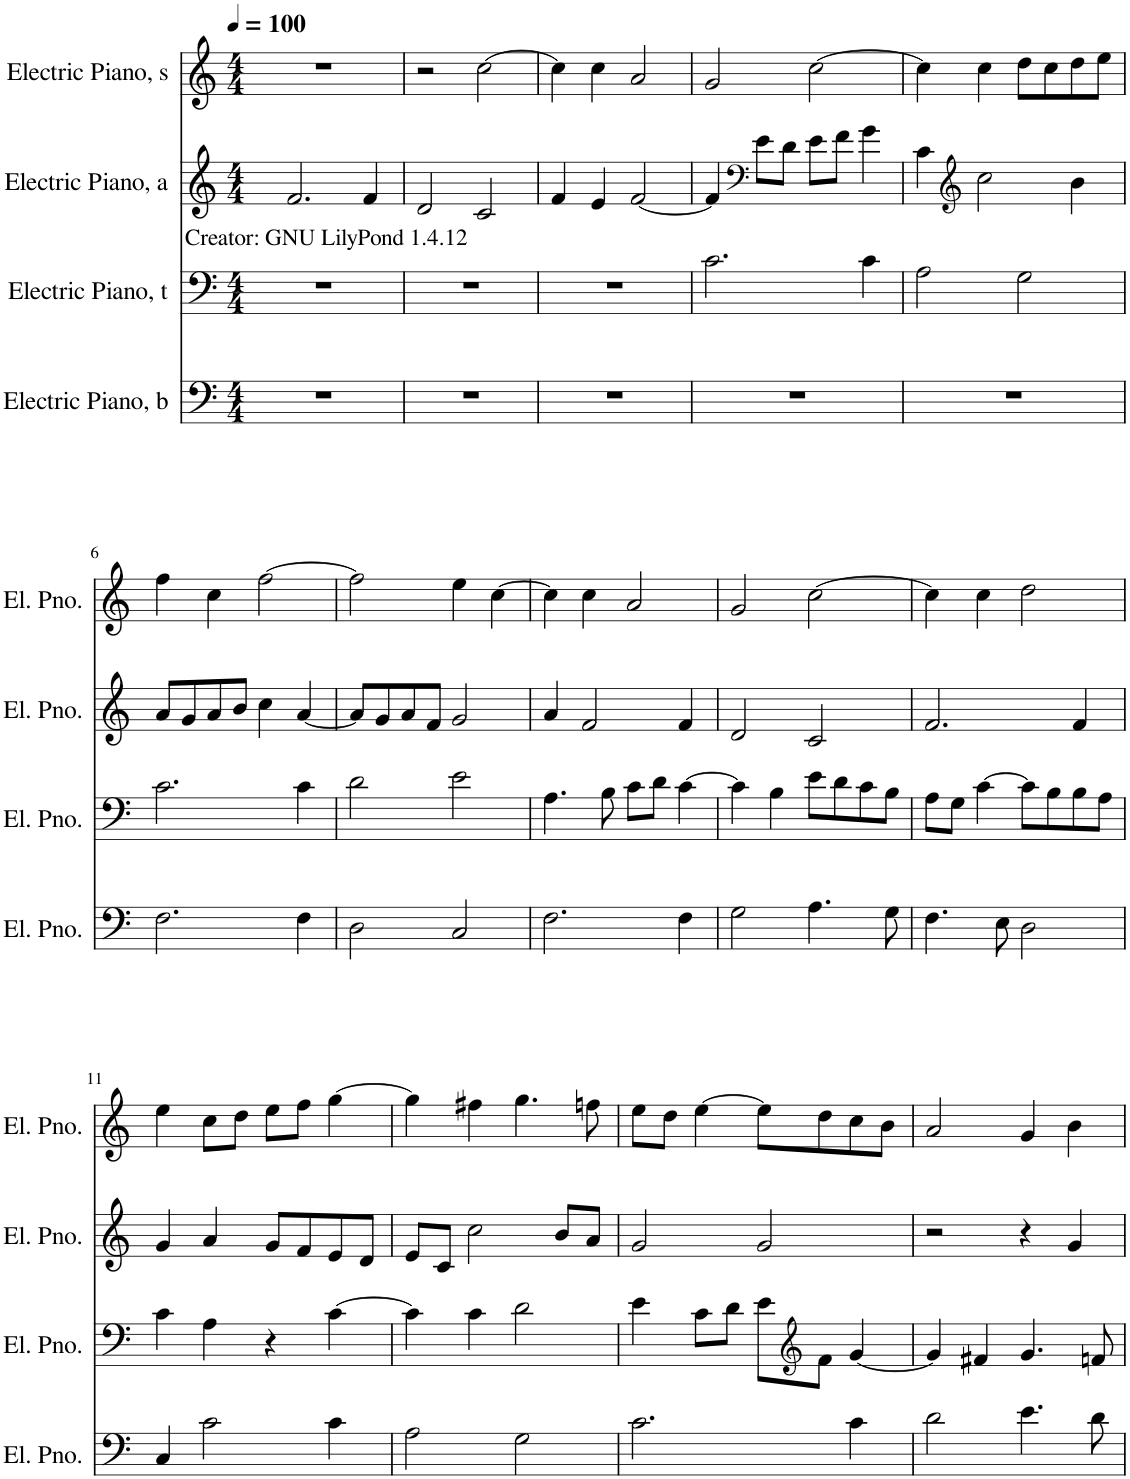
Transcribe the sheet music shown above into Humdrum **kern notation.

**kern	**kern	**kern	**text	**kern
*part4	*part3	*part2	*part2	*part1
*staff4	*staff3	*staff2	*staff2	*staff1
*I"Electric Piano, b	*I"Electric Piano, t	*I"Electric Piano, a	*	*I"Electric Piano, s
*I'El. Pno.	*I'El. Pno.	*I'El. Pno.	*	*I'El. Pno.
*clefF4	*clefF4	*clefG2	*	*clefG2
*k[]	*k[]	*k[]	*	*k[]
*M4/4	*M4/4	*M4/4	*	*M4/4
*MM100	*MM100	*MM100	*	*MM100
=1	=1	=1	=1	=1
!	!	!	!LO:LY:b	!
1r	1r	2.f/	Creator: GNU LilyPond 1.4.12	1r
.	.	4f/	.	.
=2	=2	=2	=2	=2
1r	1r	2d/	.	2r
.	.	2c/	.	[2cc\
=3	=3	=3	=3	=3
1r	1r	4f/	.	4cc\]
.	.	4e/	.	4cc\
.	.	[2f/	.	2a/
=4	=4	=4	=4	=4
1r	2.c\	4f/]	.	2g/
*	*	*clefF4	*	*
.	.	8e\L	.	.
.	.	8d\J	.	.
.	.	8e\L	.	[2cc\
.	.	8f\J	.	.
.	4c\	4g\	.	.
=5	=5	=5	=5	=5
1r	2A\	4c\	.	4cc\]
*	*	*clefG2	*	*
.	.	2cc\	.	4cc\
.	2G\	.	.	8dd\L
.	.	.	.	8cc\
.	.	4b\	.	8dd\
.	.	.	.	8ee\J
!!LO:LB:g=z
=6	=6	=6	=6	=6
2.F\	2.c\	8a/L	.	4ff\
.	.	8g/	.	.
.	.	8a/	.	4cc\
.	.	8b/J	.	.
.	.	4cc\	.	[2ff\
4F\	4c\	[4a/	.	.
=7	=7	=7	=7	=7
2D\	2d\	8a/L]	.	2ff\]
.	.	8g/	.	.
.	.	8a/	.	.
.	.	8f/J	.	.
2C/	2e\	2g/	.	4ee\
.	.	.	.	[4cc\
=8	=8	=8	=8	=8
2.F\	4.A\	4a/	.	4cc\]
.	.	2f/	.	4cc\
.	8B\	.	.	.
.	8c\L	.	.	2a/
.	8d\J	.	.	.
4F\	[4c\	4f/	.	.
=9	=9	=9	=9	=9
2G\	4c\]	2d/	.	2g/
.	4B\	.	.	.
4.A\	8e\L	2c/	.	[2cc\
.	8d\	.	.	.
.	8c\	.	.	.
8G\	8B\J	.	.	.
=10	=10	=10	=10	=10
4.F\	8A\L	2.f/	.	4cc\]
.	8G\J	.	.	.
.	[4c\	.	.	4cc\
8E\	.	.	.	.
2D\	8c\L]	.	.	2dd\
.	8B\	.	.	.
.	8B\	4f/	.	.
.	8A\J	.	.	.
!!LO:LB:g=z
=11	=11	=11	=11	=11
4C/	4c\	4g/	.	4ee\
2c\	4A\	4a/	.	8cc\L
.	.	.	.	8dd\J
.	4r	8g/L	.	8ee\L
.	.	8f/	.	8ff\J
4c\	[4c\	8e/	.	[4gg\
.	.	8d/J	.	.
=12	=12	=12	=12	=12
2A\	4c\]	8e/L	.	4gg\]
.	.	8c/J	.	.
.	4c\	2cc\	.	4ff#X\
2G\	2d\	.	.	4.gg\
.	.	8b/L	.	.
.	.	8a/J	.	8ffn\
=13	=13	=13	=13	=13
2.c\	4e\	2g/	.	8ee\L
.	.	.	.	8dd\J
.	8c\L	.	.	[4ee\
.	8d\J	.	.	.
.	8e\L	2g/	.	8ee\L]
*	*clefG2	*	*	*
.	8f\J	.	.	8dd\
4c\	[4g/	.	.	8cc\
.	.	.	.	8b\J
=14	=14	=14	=14	=14
2d\	4g/]	2r	.	2a/
.	4f#X/	.	.	.
4.e\	4.g/	4r	.	4g/
.	.	4g/	.	4b\
8d\	8fn/	.	.	.
=	=	=	=	=
*-	*-	*-	*-	*-
